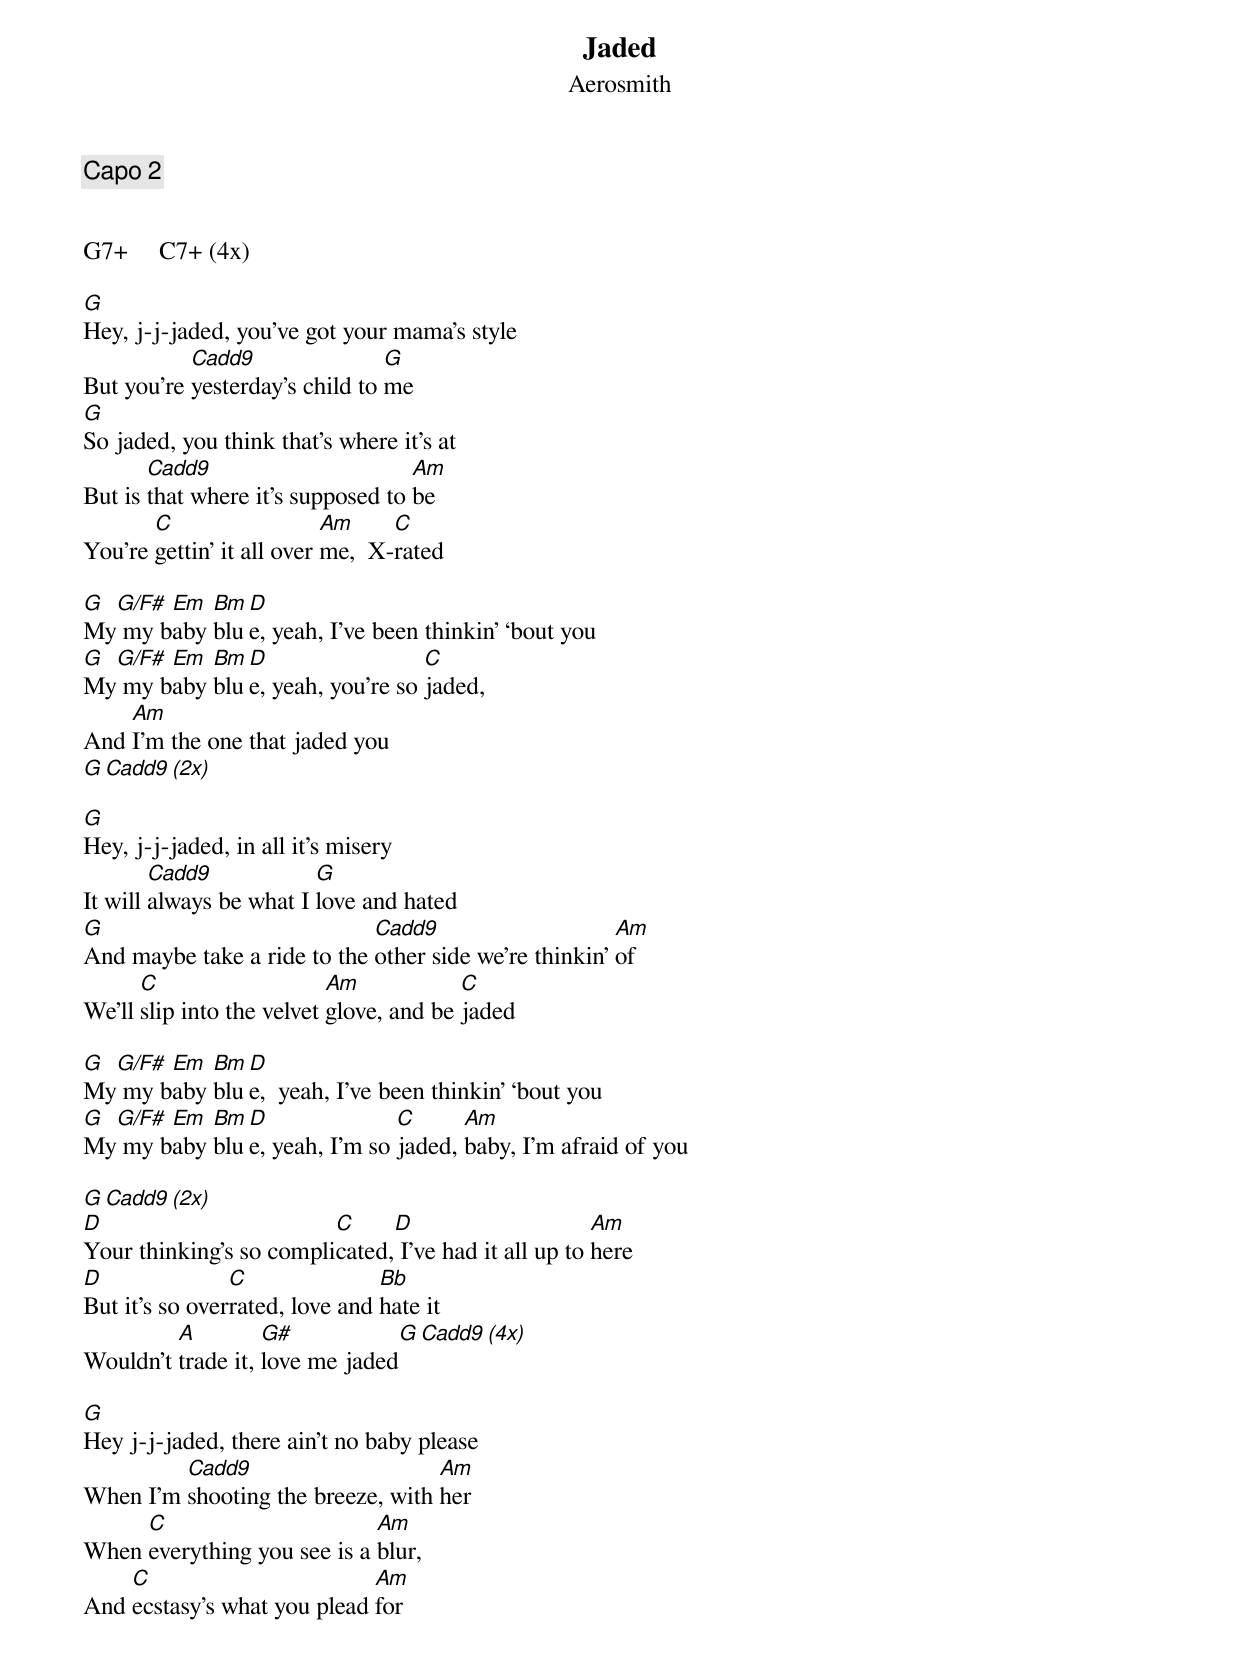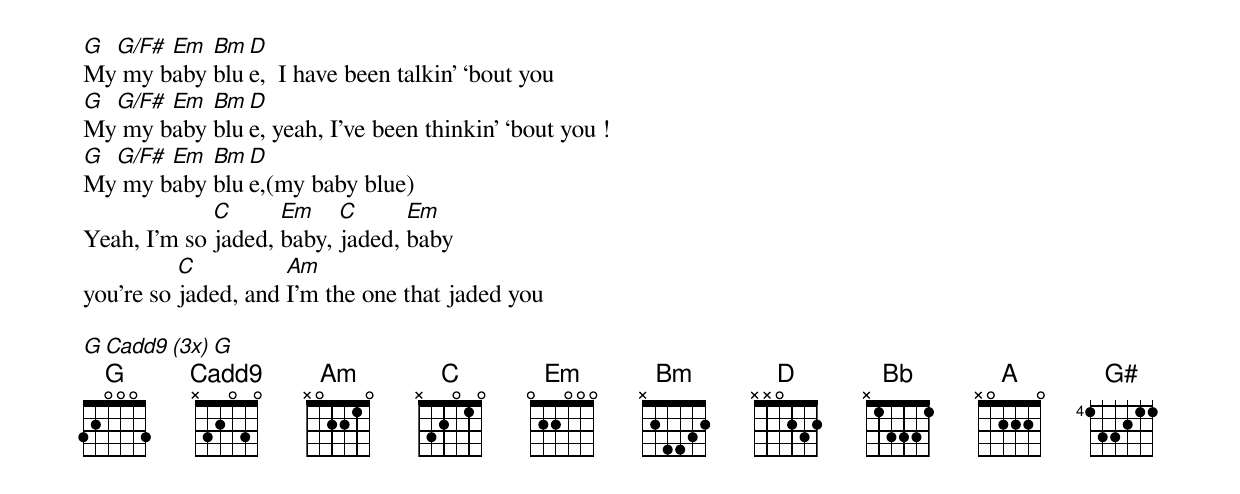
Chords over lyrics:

Jaded
Aerosmith

Capo 2


G7+     C7+ (4x)

G
Hey, j-j-jaded, you've got your mama's style
           Cadd9                G
But you’re yesterday's child to me
G
So jaded, you think that's where it's at
       Cadd9                       Am
But is that where it's supposed to be
       C                   Am     C
You're gettin' it all over me,  X-rated

G G/F# Em  Bm D
My my baby blue, yeah, I've been thinkin' ‘bout you
G G/F# Em  Bm D                  C
My my baby blue, yeah, you're so jaded,
    Am
And I'm the one that jaded you
G  Cadd9 (2x)

G
Hey, j-j-jaded, in all it's misery
        Cadd9            G
It will always be what I love and hated
G                            Cadd9                     Am
And maybe take a ride to the other side we're thinkin' of
      C                    Am            C
We'll slip into the velvet glove, and be jaded

G G/F# Em  Bm D
My my baby blue,  yeah, I've been thinkin' ‘bout you
G G/F# Em  Bm D               C      Am
My my baby blue, yeah, I'm so jaded, baby, I’m afraid of you

G  Cadd9 (2x)
D                        C     D                      Am
Your thinking's so complicated, I've had it all up to here
D               C               Bb
But it's so overrated, love and hate it
         A         G#             G  Cadd9 (4x)
Wouldn't trade it, love me jaded

G
Hey j-j-jaded, there ain't no baby please
         Cadd9                     Am
When I'm shooting the breeze, with her
     C                       Am
When everything you see is a blur,
    C                        Am
And ecstasy's what you plead for

G G/F# Em  Bm D
My my baby blue,  I have been talkin’ ‘bout you
G G/F# Em  Bm D
My my baby blue, yeah, I've been thinkin' ‘bout you !
G G/F# Em  Bm D
My my baby blue,(my baby blue)
             C      Em    C      Em
Yeah, I’m so jaded, baby, jaded, baby
          C          Am
you're so jaded, and I'm the one that jaded you

G Cadd9 (3x) G
